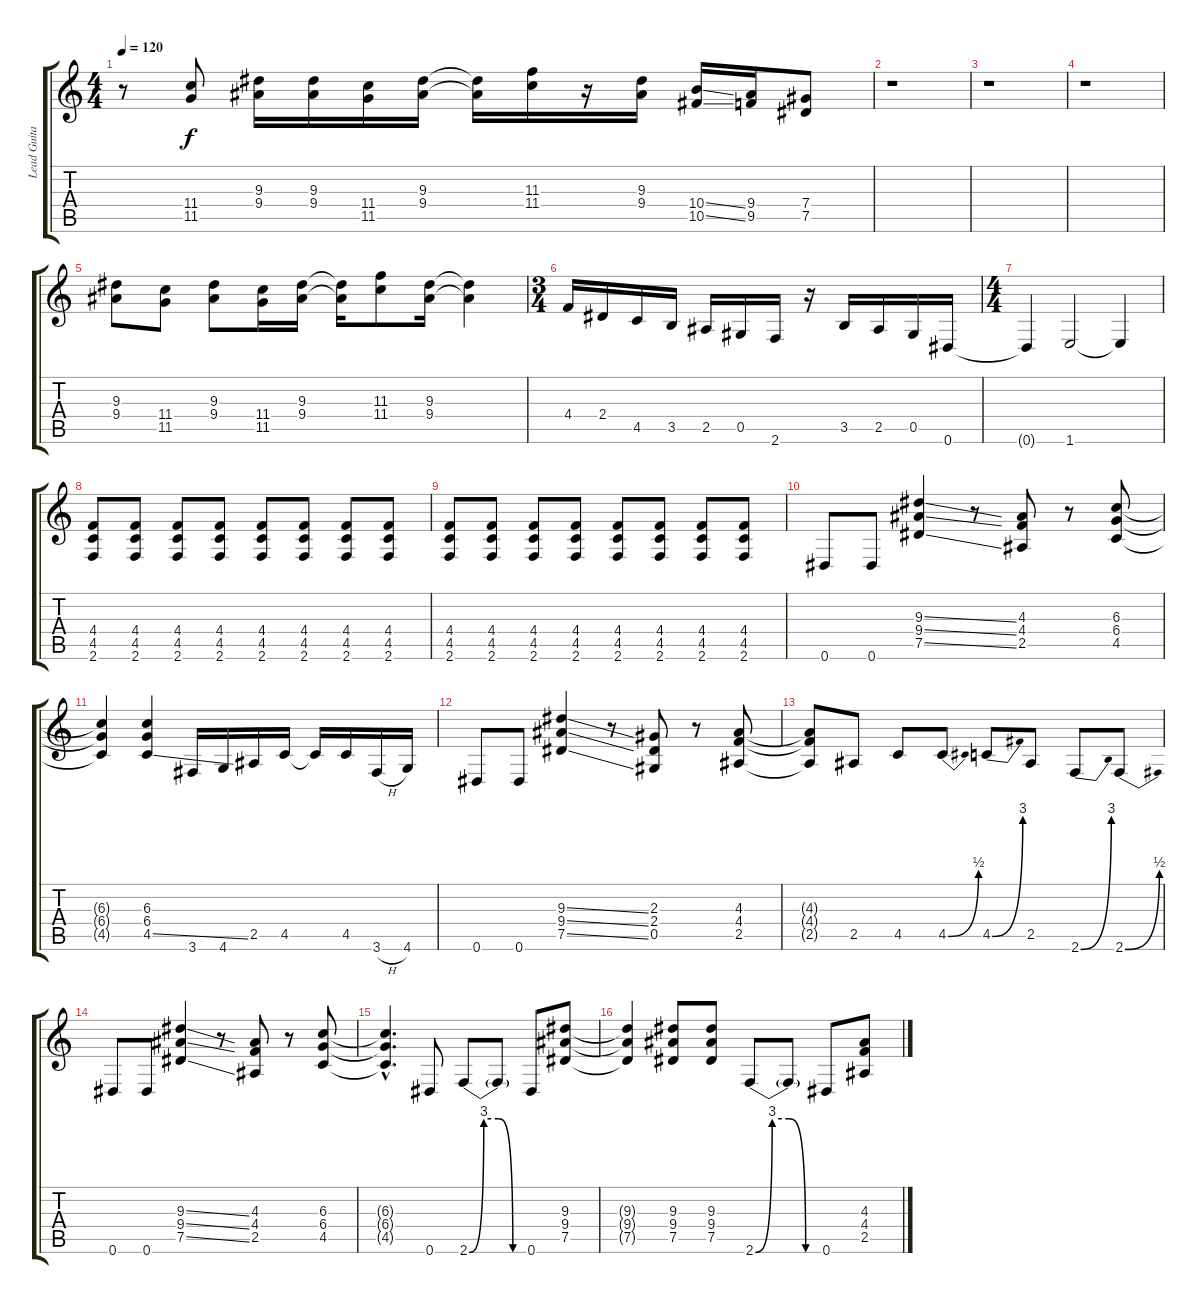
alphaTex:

\track ("Lead Guitar" "Lead Guita") {instrument overdrivenguitar}
\staff {score tabs}
\tuning (Eb4 Bb3 Gb3 Db3 Ab2 Eb2) {hide}
\ts (4 4)
\tempo 120
\clef g2
\ks c
r.8{dy f} (11.4 11.5).8 (9.3 9.4).16 (9.3 9.4).16 (11.4 11.5).16 (9.3 9.4).16 (9.3{t} 9.4{t}).16 (11.3 11.4).16 r.16 (9.3 9.4).16 (10.4{ss} 10.5{ss}).16 (9.4 9.5).16 (7.4 7.5).8 |
r.1 |
r.1 |
r.1 |
(9.3 9.4).8 (11.4 11.5).8 (9.3 9.4).8 (11.4 11.5).16 (9.3 9.4).16 (9.3{t} 9.4{t}).16 (11.3 11.4).8 (9.3 9.4).16 (9.3{t} 9.4{t}).4 |
\ts (3 4)
4.4.16 2.4.16 4.5.16 3.5.16 2.5.16 0.5.16 2.6.16 r.16 3.5.16 2.5.16 0.5.16 0.6.16 |
\ts (4 4)
0.6{t}.4 1.6.2 1.6{t}.4 |
(4.4 4.5 2.6).8 (4.4 4.5 2.6).8 (4.4 4.5 2.6).8 (4.4 4.5 2.6).8 (4.4 4.5 2.6).8 (4.4 4.5 2.6).8 (4.4 4.5 2.6).8 (4.4 4.5 2.6).8 |
(4.4 4.5 2.6).8 (4.4 4.5 2.6).8 (4.4 4.5 2.6).8 (4.4 4.5 2.6).8 (4.4 4.5 2.6).8 (4.4 4.5 2.6).8 (4.4 4.5 2.6).8 (4.4 4.5 2.6).8 |
0.6.8 0.6.8 (9.3{ss} 9.4{ss} 7.5{ss}).4 r.8 (4.3 4.4 2.5).8 r.8 (6.3 6.4 4.5).8 |
(6.3{t} 6.4{t} 4.5{t}).4 (6.3 6.4 4.5{ss}).4 3.6.16 4.6.16 2.5.16 4.5.16 4.5{t}.16 4.5.16 3.6{h}.16 4.6.16 |
0.6.8 0.6.8 (9.3{ss} 9.4{ss} 7.5{ss}).4 r.8 (2.3 2.4 0.5).8 r.8 (4.3 4.4 2.5).8 |
(4.3{t} 4.4{t} 2.5{t}).8 2.5.8 4.5.8 4.5{be (bend 0 0 60 2)}.8 4.5{be (bend 0 0 60 12)}.8 2.5.8 2.6{be (bend 0 0 60 12)}.8 2.6{be (bend 0 0 60 2)}.8 |
0.6.8 0.6.8 (9.3{ss} 9.4{ss} 7.5{ss}).4 r.8 (4.3 4.4 2.5).8 r.8 (6.3 6.4 4.5).8 |
(6.3{hac t} 6.4{hac t} 4.5{hac t}).4{d} 0.6.8 2.6{be (custom 0 0 15 12 30 12 45 0 60 0)}.8 2.6{t}.8 0.6.8 (9.3 9.4 7.5).8 |
(9.3{t} 9.4{t} 7.5{t}).4 (9.3 9.4 7.5).8 (9.3 9.4 7.5).8 2.6{be (custom 0 0 15 12 30 12 45 0 60 0)}.8 2.6{t}.8 0.6.8 (4.3 4.4 2.5).8
